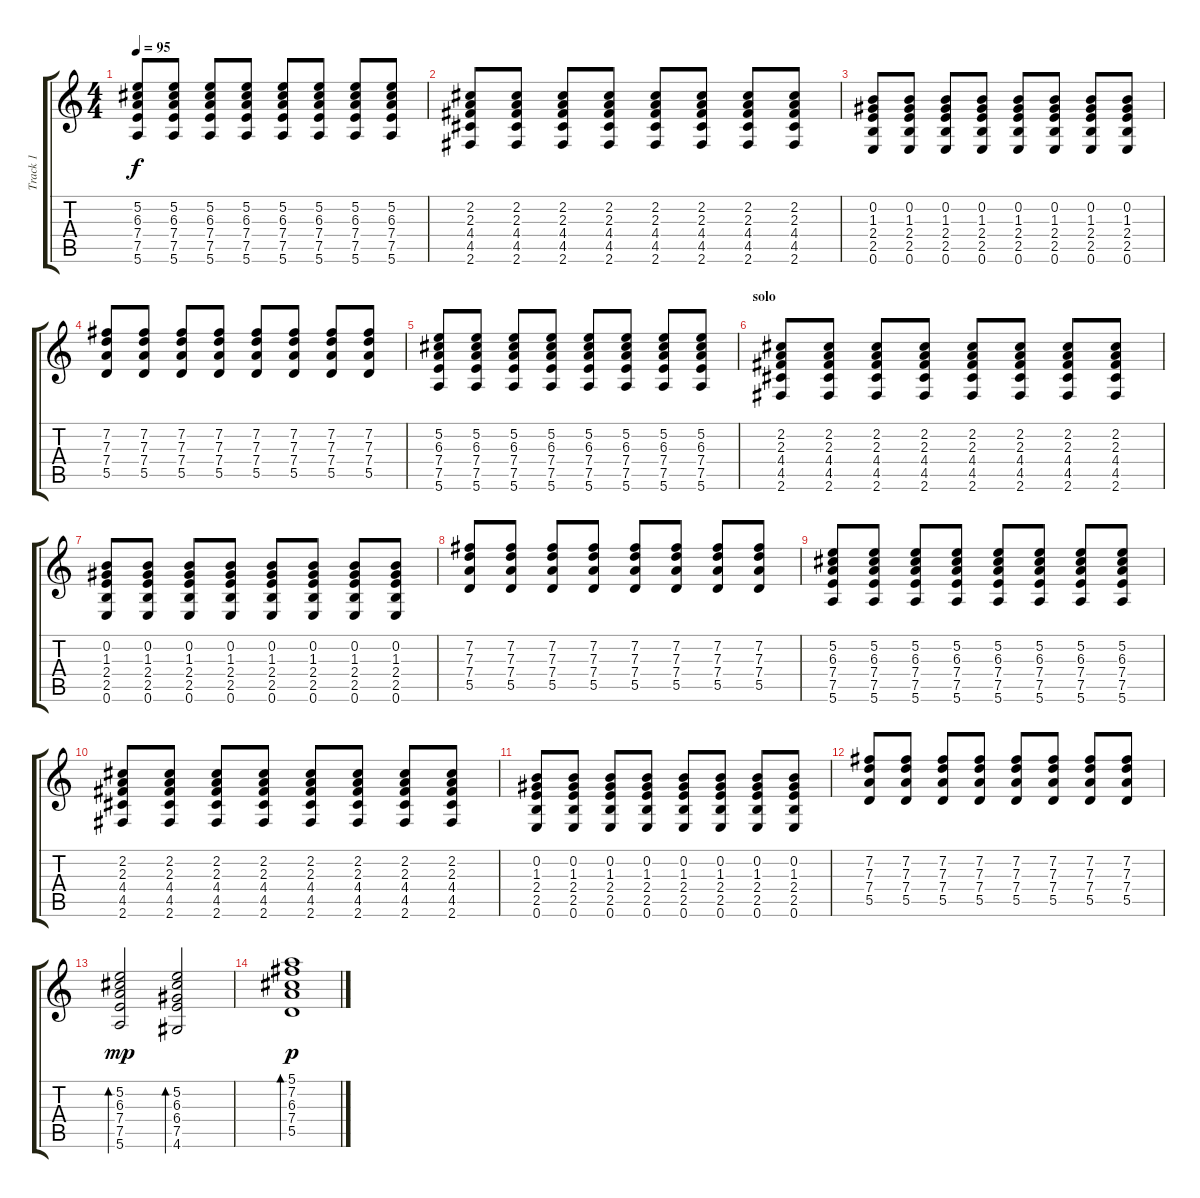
\track ("Track 1" "Track 1") {instrument electricguitarclean}
\staff {score tabs}
\tuning (E4 B3 G3 D3 A2 E2) {hide}
\ts (4 4)
\tempo 95
\clef g2
\ks c
(5.2 6.3 7.4 7.5 5.6).8{dy f} (5.2 6.3 7.4 7.5 5.6).8 (5.2 6.3 7.4 7.5 5.6).8 (5.2 6.3 7.4 7.5 5.6).8 (5.2 6.3 7.4 7.5 5.6).8 (5.2 6.3 7.4 7.5 5.6).8 (5.2 6.3 7.4 7.5 5.6).8 (5.2 6.3 7.4 7.5 5.6).8 |
(2.2 2.3 4.4 4.5 2.6).8 (2.2 2.3 4.4 4.5 2.6).8 (2.2 2.3 4.4 4.5 2.6).8 (2.2 2.3 4.4 4.5 2.6).8 (2.2 2.3 4.4 4.5 2.6).8 (2.2 2.3 4.4 4.5 2.6).8 (2.2 2.3 4.4 4.5 2.6).8 (2.2 2.3 4.4 4.5 2.6).8 |
(0.2 1.3 2.4 2.5 0.6).8 (0.2 1.3 2.4 2.5 0.6).8 (0.2 1.3 2.4 2.5 0.6).8 (0.2 1.3 2.4 2.5 0.6).8 (0.2 1.3 2.4 2.5 0.6).8 (0.2 1.3 2.4 2.5 0.6).8 (0.2 1.3 2.4 2.5 0.6).8 (0.2 1.3 2.4 2.5 0.6).8 |
(7.2 7.3 7.4 5.5).8 (7.2 7.3 7.4 5.5).8 (7.2 7.3 7.4 5.5).8 (7.2 7.3 7.4 5.5).8 (7.2 7.3 7.4 5.5).8 (7.2 7.3 7.4 5.5).8 (7.2 7.3 7.4 5.5).8 (7.2 7.3 7.4 5.5).8 |
(5.2 6.3 7.4 7.5 5.6).8 (5.2 6.3 7.4 7.5 5.6).8 (5.2 6.3 7.4 7.5 5.6).8 (5.2 6.3 7.4 7.5 5.6).8 (5.2 6.3 7.4 7.5 5.6).8 (5.2 6.3 7.4 7.5 5.6).8 (5.2 6.3 7.4 7.5 5.6).8 (5.2 6.3 7.4 7.5 5.6).8 |
\section ("" "solo")
(2.2 2.3 4.4 4.5 2.6).8 (2.2 2.3 4.4 4.5 2.6).8 (2.2 2.3 4.4 4.5 2.6).8 (2.2 2.3 4.4 4.5 2.6).8 (2.2 2.3 4.4 4.5 2.6).8 (2.2 2.3 4.4 4.5 2.6).8 (2.2 2.3 4.4 4.5 2.6).8 (2.2 2.3 4.4 4.5 2.6).8 |
(0.2 1.3 2.4 2.5 0.6).8 (0.2 1.3 2.4 2.5 0.6).8 (0.2 1.3 2.4 2.5 0.6).8 (0.2 1.3 2.4 2.5 0.6).8 (0.2 1.3 2.4 2.5 0.6).8 (0.2 1.3 2.4 2.5 0.6).8 (0.2 1.3 2.4 2.5 0.6).8 (0.2 1.3 2.4 2.5 0.6).8 |
(7.2 7.3 7.4 5.5).8 (7.2 7.3 7.4 5.5).8 (7.2 7.3 7.4 5.5).8 (7.2 7.3 7.4 5.5).8 (7.2 7.3 7.4 5.5).8 (7.2 7.3 7.4 5.5).8 (7.2 7.3 7.4 5.5).8 (7.2 7.3 7.4 5.5).8 |
(5.2 6.3 7.4 7.5 5.6).8 (5.2 6.3 7.4 7.5 5.6).8 (5.2 6.3 7.4 7.5 5.6).8 (5.2 6.3 7.4 7.5 5.6).8 (5.2 6.3 7.4 7.5 5.6).8 (5.2 6.3 7.4 7.5 5.6).8 (5.2 6.3 7.4 7.5 5.6).8 (5.2 6.3 7.4 7.5 5.6).8 |
(2.2 2.3 4.4 4.5 2.6).8 (2.2 2.3 4.4 4.5 2.6).8 (2.2 2.3 4.4 4.5 2.6).8 (2.2 2.3 4.4 4.5 2.6).8 (2.2 2.3 4.4 4.5 2.6).8 (2.2 2.3 4.4 4.5 2.6).8 (2.2 2.3 4.4 4.5 2.6).8 (2.2 2.3 4.4 4.5 2.6).8 |
(0.2 1.3 2.4 2.5 0.6).8 (0.2 1.3 2.4 2.5 0.6).8 (0.2 1.3 2.4 2.5 0.6).8 (0.2 1.3 2.4 2.5 0.6).8 (0.2 1.3 2.4 2.5 0.6).8 (0.2 1.3 2.4 2.5 0.6).8 (0.2 1.3 2.4 2.5 0.6).8 (0.2 1.3 2.4 2.5 0.6).8 |
(7.2 7.3 7.4 5.5).8 (7.2 7.3 7.4 5.5).8 (7.2 7.3 7.4 5.5).8 (7.2 7.3 7.4 5.5).8 (7.2 7.3 7.4 5.5).8 (7.2 7.3 7.4 5.5).8 (7.2 7.3 7.4 5.5).8 (7.2 7.3 7.4 5.5).8 |
(5.2 6.3 7.4 7.5 5.6).2{bd 60 dy mp} (5.2 6.3 6.4 7.5 4.6).2{bd 60} |
(5.1 7.2 6.3 7.4 5.5).1{bd 60 dy p}
